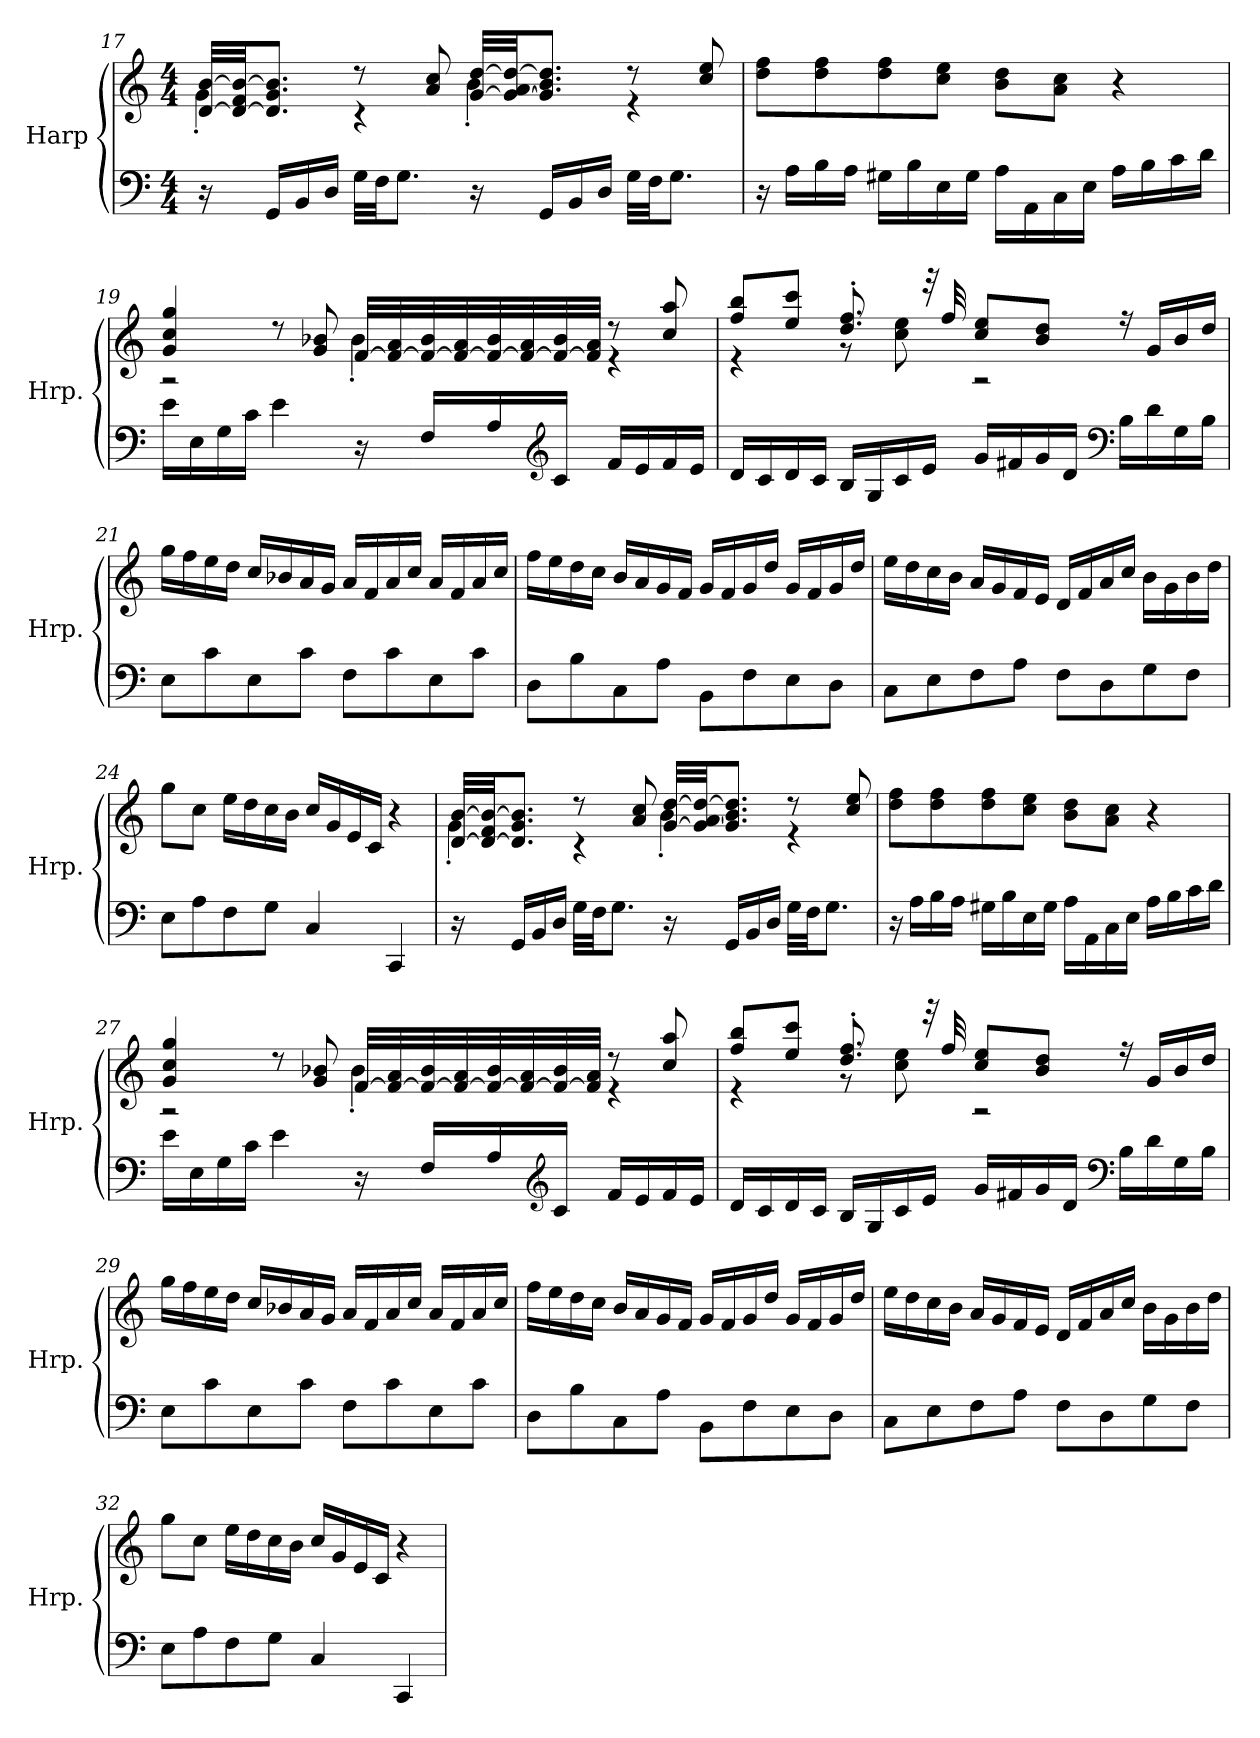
**kern	**kern
*part1	*part1
*staff2	*staff1
*I"Harp	*
*I'Hrp.	*
!!LO:LB:g=z
*clefF4	*clefG2
*k[]	*k[]
*M4/4	*M4/4
=17	=17
*	*^
16r	[32d/ [32b/LLL	4g'\
.	32d/_ 32f/ 32b/_JJ	.
16GG/LL	8.d/] 8.g/ 8.b/]J	.
16BB/	.	.
16D/JJ	.	.
32G\LLL	8r	4r
32F\JJ	.	.
8.G\J	.	.
.	8a/ 8cc/	.
16r	[32g/ [32dd/LLL	4b'\
.	32g/_ 32a/ 32dd/_JJ	.
16GG/LL	8.g/] 8.b/ 8.dd/]J	.
16BB/	.	.
16D/JJ	.	.
32G\LLL	8r	4r
32F\JJ	.	.
8.G\J	.	.
.	8cc/ 8ee/	.
*	*v	*v
=18	=18
16r	8dd\ 8ff\L
16A\LL	.
16B\	8dd\ 8ff\
16A\JJ	.
16G#X\LL	8dd\ 8ff\
16B\	.
16E\	8cc\ 8ee\J
16G#\JJ	.
16A\LL	8b\ 8dd\L
16AA\	.
16C\	8a\ 8cc\J
16E\JJ	.
16A\LL	4r
16B\	.
16c\	.
16d\JJ	.
!!LO:LB:g=z
=19	=19
*	*^
16e\LL	4g/ 4cc/ 4gg/	2r
16E\	.	.
16G\	.	.
16c\JJ	.	.
4e\	8r	.
.	8g/ 8b-X/	.
16r	[32f/LLL	4b-'\
.	32f/_ 32a/	.
16F/LL	32f/_ 32b-/	.
.	32f/_ 32a/	.
16A/	32f/_ 32b-/	.
.	32f/_ 32a/	.
*clefG2	*	*
16c/JJ	32f/_ 32b-/	.
.	32f/] 32a/JJJ	.
16f/LL	8r	4r
16e/	.	.
16f/	8cc/ 8aa/	.
16e/JJ	.	.
=20	=20	=20
16d/LL	8ff/ 8bb/L	4r
16c/	.	.
16d/	8ee/ 8ccc/J	.
16c/JJ	.	.
16B/LL	8.dd/' 8.ff/'	8r
16G/	.	.
16c/	.	8cc\ 8ee\
16e/JJ	32r	.
.	32ff/	.
16g/LL	8cc/ 8ee/L	2r
16f#X/	.	.
16g/	8b/ 8dd/J	.
16d/JJ	.	.
*clefF4	*	*
16B\LL	16r	.
16d\	16g/LL	.
16G\	16b/	.
16B\JJ	16dd/JJ	.
*	*v	*v
!!LO:LB:g=z
=21	=21
8E\L	16gg\LL
.	16ff\
8c\	16ee\
.	16dd\JJ
8E\	16cc/LL
.	16b-X/
8c\J	16a/
.	16g/JJ
8F\L	16a/LL
.	16f/
8c\	16a/
.	16cc/JJ
8E\	16a/LL
.	16f/
8c\J	16a/
.	16cc/JJ
=22	=22
8D\L	16ff\LL
.	16ee\
8B\	16dd\
.	16cc\JJ
8C\	16b/LL
.	16a/
8A\J	16g/
.	16f/JJ
8BB\L	16g/LL
.	16f/
8F\	16g/
.	16dd/JJ
8E\	16g/LL
.	16f/
8D\J	16g/
.	16dd/JJ
!!LO:LB:g=z
=23	=23
8C\L	16ee\LL
.	16dd\
8E\	16cc\
.	16b\JJ
8F\	16a/LL
.	16g/
8A\J	16f/
.	16e/JJ
8F\L	16d/LL
.	16f/
8D\	16a/
.	16cc/JJ
8G\	16b\LL
.	16g\
8F\J	16b\
.	16dd\JJ
=24	=24
8E\L	8gg\L
8A\	8cc\J
8F\	16ee\LL
.	16dd\
8G\J	16cc\
.	16b\JJ
4C/	16cc/LL
.	16g/
.	16e/
.	16c/JJ
4CC/	4r
=25	=25
*	*^
16r	[32d/ [32b/LLL	4g'\
.	32d/_ 32f/ 32b/_JJ	.
16GG/LL	8.d/] 8.g/ 8.b/]J	.
16BB/	.	.
16D/JJ	.	.
32G\LLL	8r	4r
32F\JJ	.	.
8.G\J	.	.
.	8a/ 8cc/	.
16r	[32g/ [32dd/LLL	4b'\
.	32g/_ 32a/ 32dd/_JJ	.
16GG/LL	8.g/] 8.b/ 8.dd/]J	.
16BB/	.	.
16D/JJ	.	.
32G\LLL	8r	4r
32F\JJ	.	.
8.G\J	.	.
.	8cc/ 8ee/	.
*	*v	*v
!!LO:LB:g=z
=26	=26
16r	8dd\ 8ff\L
16A\LL	.
16B\	8dd\ 8ff\
16A\JJ	.
16G#X\LL	8dd\ 8ff\
16B\	.
16E\	8cc\ 8ee\J
16G#\JJ	.
16A\LL	8b\ 8dd\L
16AA\	.
16C\	8a\ 8cc\J
16E\JJ	.
16A\LL	4r
16B\	.
16c\	.
16d\JJ	.
=27	=27
*	*^
16e\LL	4g/ 4cc/ 4gg/	2r
16E\	.	.
16G\	.	.
16c\JJ	.	.
4e\	8r	.
.	8g/ 8b-X/	.
16r	[32f/LLL	4b-'\
.	32f/_ 32a/	.
16F/LL	32f/_ 32b-/	.
.	32f/_ 32a/	.
16A/	32f/_ 32b-/	.
.	32f/_ 32a/	.
*clefG2	*	*
16c/JJ	32f/_ 32b-/	.
.	32f/] 32a/JJJ	.
16f/LL	8r	4r
16e/	.	.
16f/	8cc/ 8aa/	.
16e/JJ	.	.
!!LO:PB:g=z	!!
=28	=28	=28
16d/LL	8ff/ 8bb/L	4r
16c/	.	.
16d/	8ee/ 8ccc/J	.
16c/JJ	.	.
16B/LL	8.dd/' 8.ff/'	8r
16G/	.	.
16c/	.	8cc\ 8ee\
16e/JJ	32r	.
.	32ff/	.
16g/LL	8cc/ 8ee/L	2r
16f#X/	.	.
16g/	8b/ 8dd/J	.
16d/JJ	.	.
*clefF4	*	*
16B\LL	16r	.
16d\	16g/LL	.
16G\	16b/	.
16B\JJ	16dd/JJ	.
*	*v	*v
=29	=29
8E\L	16gg\LL
.	16ff\
8c\	16ee\
.	16dd\JJ
8E\	16cc/LL
.	16b-X/
8c\J	16a/
.	16g/JJ
8F\L	16a/LL
.	16f/
8c\	16a/
.	16cc/JJ
8E\	16a/LL
.	16f/
8c\J	16a/
.	16cc/JJ
!!LO:LB:g=z
=30	=30
8D\L	16ff\LL
.	16ee\
8B\	16dd\
.	16cc\JJ
8C\	16b/LL
.	16a/
8A\J	16g/
.	16f/JJ
8BB\L	16g/LL
.	16f/
8F\	16g/
.	16dd/JJ
8E\	16g/LL
.	16f/
8D\J	16g/
.	16dd/JJ
=31	=31
8C\L	16ee\LL
.	16dd\
8E\	16cc\
.	16b\JJ
8F\	16a/LL
.	16g/
8A\J	16f/
.	16e/JJ
8F\L	16d/LL
.	16f/
8D\	16a/
.	16cc/JJ
8G\	16b\LL
.	16g\
8F\J	16b\
.	16dd\JJ
=32	=32
8E\L	8gg\L
8A\	8cc\J
8F\	16ee\LL
.	16dd\
8G\J	16cc\
.	16b\JJ
4C/	16cc/LL
.	16g/
.	16e/
.	16c/JJ
4CC/	4r
=	=
*-	*-
